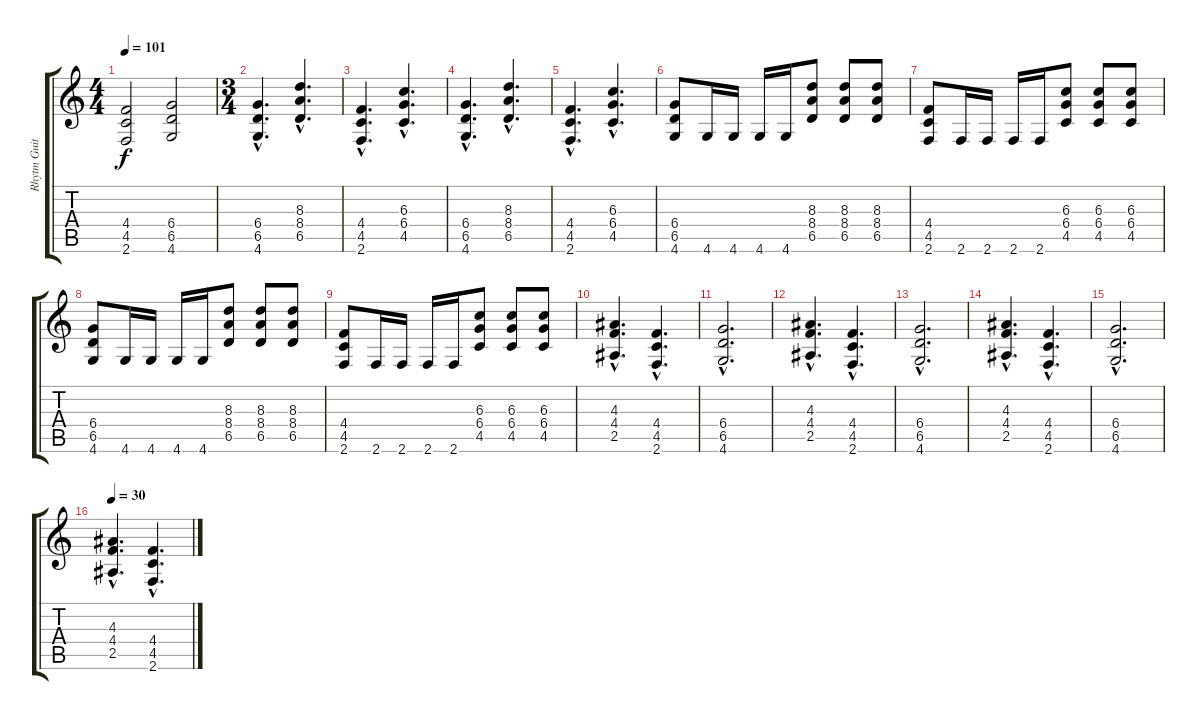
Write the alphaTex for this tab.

\track ("Rhytm Guitar" "Rhytm Guit") {instrument distortionguitar}
\staff {score tabs}
\tuning (Eb4 Bb3 Gb3 Db3 Ab2 Eb2) {hide}
\ts (4 4)
\tempo 101
\clef g2
\ks c
(4.4 4.5 2.6).2{dy f} (6.4 6.5 4.6).2 |
\ts (3 4)
(6.4{hac} 6.5{hac} 4.6{hac}).4{d} (8.3{hac} 8.4{hac} 6.5{hac}).4{d} |
(4.4{hac} 4.5{hac} 2.6{hac}).4{d} (6.3{hac} 6.4{hac} 4.5{hac}).4{d} |
(6.4{hac} 6.5{hac} 4.6{hac}).4{d} (8.3{hac} 8.4{hac} 6.5{hac}).4{d} |
(4.4{hac} 4.5{hac} 2.6{hac}).4{d} (6.3{hac} 6.4{hac} 4.5{hac}).4{d} |
(6.4 6.5 4.6).8 4.6.16 4.6.16 4.6.16 4.6.16 (8.3 8.4 6.5).8 (8.3 8.4 6.5).8 (8.3 8.4 6.5).8 |
(4.4 4.5 2.6).8 2.6.16 2.6.16 2.6.16 2.6.16 (6.3 6.4 4.5).8 (6.3 6.4 4.5).8 (6.3 6.4 4.5).8 |
(6.4 6.5 4.6).8 4.6.16 4.6.16 4.6.16 4.6.16 (8.3 8.4 6.5).8 (8.3 8.4 6.5).8 (8.3 8.4 6.5).8 |
(4.4 4.5 2.6).8 2.6.16 2.6.16 2.6.16 2.6.16 (6.3 6.4 4.5).8 (6.3 6.4 4.5).8 (6.3 6.4 4.5).8 |
(4.3{hac} 4.4{hac} 2.5{hac}).4{d} (4.4{hac} 4.5{hac} 2.6{hac}).4{d} |
(6.4{hac} 6.5{hac} 4.6{hac}).2{d} |
(4.3{hac} 4.4{hac} 2.5{hac}).4{d} (4.4{hac} 4.5{hac} 2.6{hac}).4{d} |
(6.4{hac} 6.5{hac} 4.6{hac}).2{d} |
(4.3{hac} 4.4{hac} 2.5{hac}).4{d} (4.4{hac} 4.5{hac} 2.6{hac}).4{d} |
(6.4{hac} 6.5{hac} 4.6{hac}).2{d} |
\tempo 30
(4.3{hac} 4.4{hac} 2.5{hac}).4{d} (4.4{hac} 4.5{hac} 2.6{hac}).4{d}
